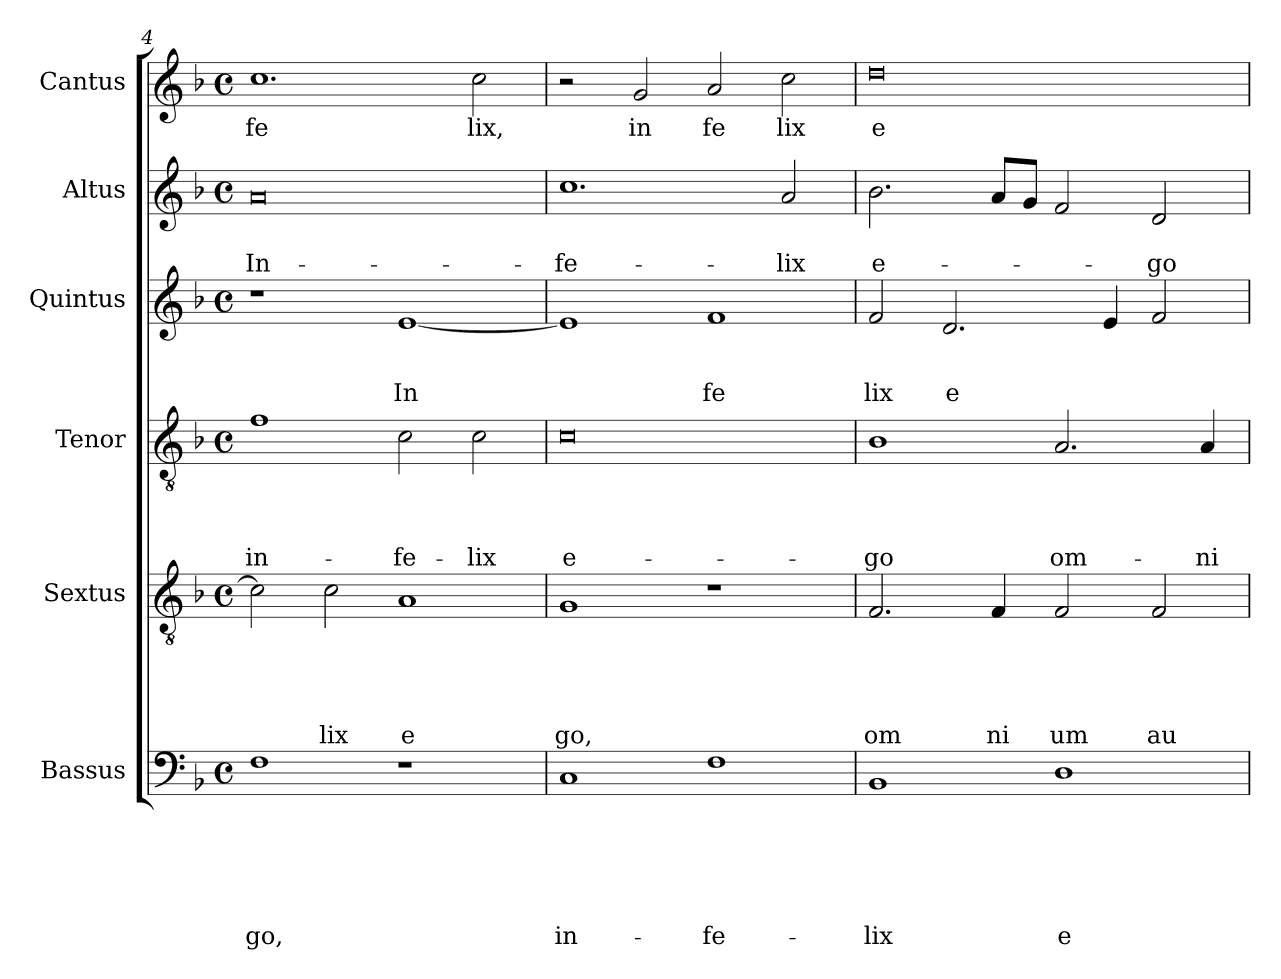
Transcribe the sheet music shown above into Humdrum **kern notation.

**kern	**text	**text	**text	**text	**text	**text	**kern	**text	**text	**text	**text	**text	**kern	**text	**text	**text	**text	**kern	**text	**text	**text	**kern	**text	**text	**kern	**text
*part6	*part6	*part6	*part6	*part6	*part6	*part6	*part5	*part5	*part5	*part5	*part5	*part5	*part4	*part4	*part4	*part4	*part4	*part3	*part3	*part3	*part3	*part2	*part2	*part2	*part1	*part1
*staff6	*staff6	*staff6	*staff6	*staff6	*staff6	*staff6	*staff5	*staff5	*staff5	*staff5	*staff5	*staff5	*staff4	*staff4	*staff4	*staff4	*staff4	*staff3	*staff3	*staff3	*staff3	*staff2	*staff2	*staff2	*staff1	*staff1
*I"Bassus	*	*	*	*	*	*	*I"Sextus	*	*	*	*	*	*I"Tenor	*	*	*	*	*I"Quintus	*	*	*	*I"Altus	*	*	*I"Cantus	*
*I'Bassus	*	*	*	*	*	*	*I'Sextus	*	*	*	*	*	*I'Tenor	*	*	*	*	*I'Quintus	*	*	*	*I'Altus	*	*	*I'Cantus	*
*clefF4	*	*	*	*	*	*	*clefGv2	*	*	*	*	*	*clefGv2	*	*	*	*	*clefG2	*	*	*	*clefG2	*	*	*clefG2	*
*k[b-]	*	*	*	*	*	*	*k[b-]	*	*	*	*	*	*k[b-]	*	*	*	*	*k[b-]	*	*	*	*k[b-]	*	*	*k[b-]	*
*F:	*	*	*	*	*	*	*F:	*	*	*	*	*	*F:	*	*	*	*	*F:	*	*	*	*F:	*	*	*F:	*
*M4/4	*	*	*	*	*	*	*M4/4	*	*	*	*	*	*M4/4	*	*	*	*	*M4/4	*	*	*	*M4/4	*	*	*M4/4	*
*met(c)	*	*	*	*	*	*	*met(c)	*	*	*	*	*	*met(c)	*	*	*	*	*met(c)	*	*	*	*met(c)	*	*	*met(c)	*
=4	=4	=4	=4	=4	=4	=4	=4	=4	=4	=4	=4	=4	=4	=4	=4	=4	=4	=4	=4	=4	=4	=4	=4	=4	=4	=4
!	!	!	!	!	!	!LO:LY:b	!	!	!	!	!	!	!	!	!	!	!LO:LY:b	!	!	!	!	!	!	!LO:LY:b	!	!LO:LY:b
1F	.	.	.	.	.	-go,	2c\]	.	.	.	.	.	1f	.	.	.	in-	1r	.	.	.	0a	.	In-	1.cc	fe
!	!	!	!	!	!	!	!	!	!	!	!	!LO:LY:b	!	!	!	!	!	!	!	!	!	!	!	!	!	!
.	.	.	.	.	.	.	2c\	.	.	.	.	lix	.	.	.	.	.	.	.	.	.	.	.	.	.	.
!	!	!	!	!	!	!	!	!	!	!	!	!LO:LY:b	!	!	!	!	!LO:LY:b	!	!	!	!LO:LY:b	!	!	!	!	!
1r	.	.	.	.	.	.	1A	.	.	.	.	e	2c\	.	.	.	-fe-	[<1e	.	.	In	.	.	.	.	.
!	!	!	!	!	!	!	!	!	!	!	!	!	!	!	!	!	!LO:LY:b	!	!	!	!	!	!	!	!	!LO:LY:b
.	.	.	.	.	.	.	.	.	.	.	.	.	2c\	.	.	.	-lix	.	.	.	.	.	.	.	2cc\	lix,
=5!	=5!	=5!	=5!	=5!	=5!	=5!	=5!	=5!	=5!	=5!	=5!	=5!	=5!	=5!	=5!	=5!	=5!	=5!	=5!	=5!	=5!	=5!	=5!	=5!	=5!	=5!
!	!	!	!	!	!	!LO:LY:b	!	!	!	!	!	!LO:LY:b	!	!	!	!	!LO:LY:b	!	!	!	!	!	!	!LO:LY:b	!	!
1C	.	.	.	.	.	in-	1G	.	.	.	.	go,	0c	.	.	.	e-	1e]	.	.	.	1.cc	.	-fe-	2r	.
!	!	!	!	!	!	!	!	!	!	!	!	!	!	!	!	!	!	!	!	!	!	!	!	!	!	!LO:LY:b
.	.	.	.	.	.	.	.	.	.	.	.	.	.	.	.	.	.	.	.	.	.	.	.	.	2g/	in
!	!	!	!	!	!	!LO:LY:b	!	!	!	!	!	!	!	!	!	!	!	!	!	!	!LO:LY:b	!	!	!	!	!LO:LY:b
1F	.	.	.	.	.	-fe-	1r	.	.	.	.	.	.	.	.	.	.	1f	.	.	fe	.	.	.	2a/	fe
!	!	!	!	!	!	!	!	!	!	!	!	!	!	!	!	!	!	!	!	!	!	!	!	!LO:LY:b	!	!LO:LY:b
.	.	.	.	.	.	.	.	.	.	.	.	.	.	.	.	.	.	.	.	.	.	2a/	.	-lix	2cc\	lix
=6!	=6!	=6!	=6!	=6!	=6!	=6!	=6!	=6!	=6!	=6!	=6!	=6!	=6!	=6!	=6!	=6!	=6!	=6!	=6!	=6!	=6!	=6!	=6!	=6!	=6!	=6!
!	!	!	!	!	!	!LO:LY:b	!	!	!	!	!	!LO:LY:b	!	!	!	!	!LO:LY:b	!	!	!	!LO:LY:b	!	!	!LO:LY:b	!	!LO:LY:b
1BB-	.	.	.	.	.	-lix	2.F/	.	.	.	.	om	1B-	.	.	.	-go	2f/	.	.	lix	2.b-\	.	e-	0dd	e
!	!	!	!	!	!	!	!	!	!	!	!	!	!	!	!	!	!	!	!	!	!LO:LY:b	!	!	!	!	!
.	.	.	.	.	.	.	.	.	.	.	.	.	.	.	.	.	.	2.d/	.	.	e	.	.	.	.	.
!	!	!	!	!	!	!	!	!	!	!	!	!LO:LY:b	!	!	!	!	!	!	!	!	!	!	!	!	!	!
.	.	.	.	.	.	.	4F/	.	.	.	.	ni	.	.	.	.	.	.	.	.	.	8a/L	.	.	.	.
.	.	.	.	.	.	.	.	.	.	.	.	.	.	.	.	.	.	.	.	.	.	8g/J	.	.	.	.
!	!	!	!	!	!	!LO:LY:b	!	!	!	!	!	!LO:LY:b	!	!	!	!	!LO:LY:b	!	!	!	!	!	!	!	!	!
1D	.	.	.	.	.	e-	2F/	.	.	.	.	um	2.A/	.	.	.	om-	.	.	.	.	2f/	.	.	.	.
.	.	.	.	.	.	.	.	.	.	.	.	.	.	.	.	.	.	4e/	.	.	.	.	.	.	.	.
!	!	!	!	!	!	!	!	!	!	!	!	!LO:LY:b	!	!	!	!	!	!	!	!	!	!	!	!LO:LY:b	!	!
.	.	.	.	.	.	.	2F/	.	.	.	.	au	.	.	.	.	.	2f/	.	.	.	2d/	.	-go	.	.
!	!	!	!	!	!	!	!	!	!	!	!	!	!	!	!	!	!LO:LY:b	!	!	!	!	!	!	!	!	!
.	.	.	.	.	.	.	.	.	.	.	.	.	4A/	.	.	.	-ni-	.	.	.	.	.	.	.	.	.
=!	=!	=!	=!	=!	=!	=!	=!	=!	=!	=!	=!	=!	=!	=!	=!	=!	=!	=!	=!	=!	=!	=!	=!	=!	=!	=!
*-	*-	*-	*-	*-	*-	*-	*-	*-	*-	*-	*-	*-	*-	*-	*-	*-	*-	*-	*-	*-	*-	*-	*-	*-	*-	*-
